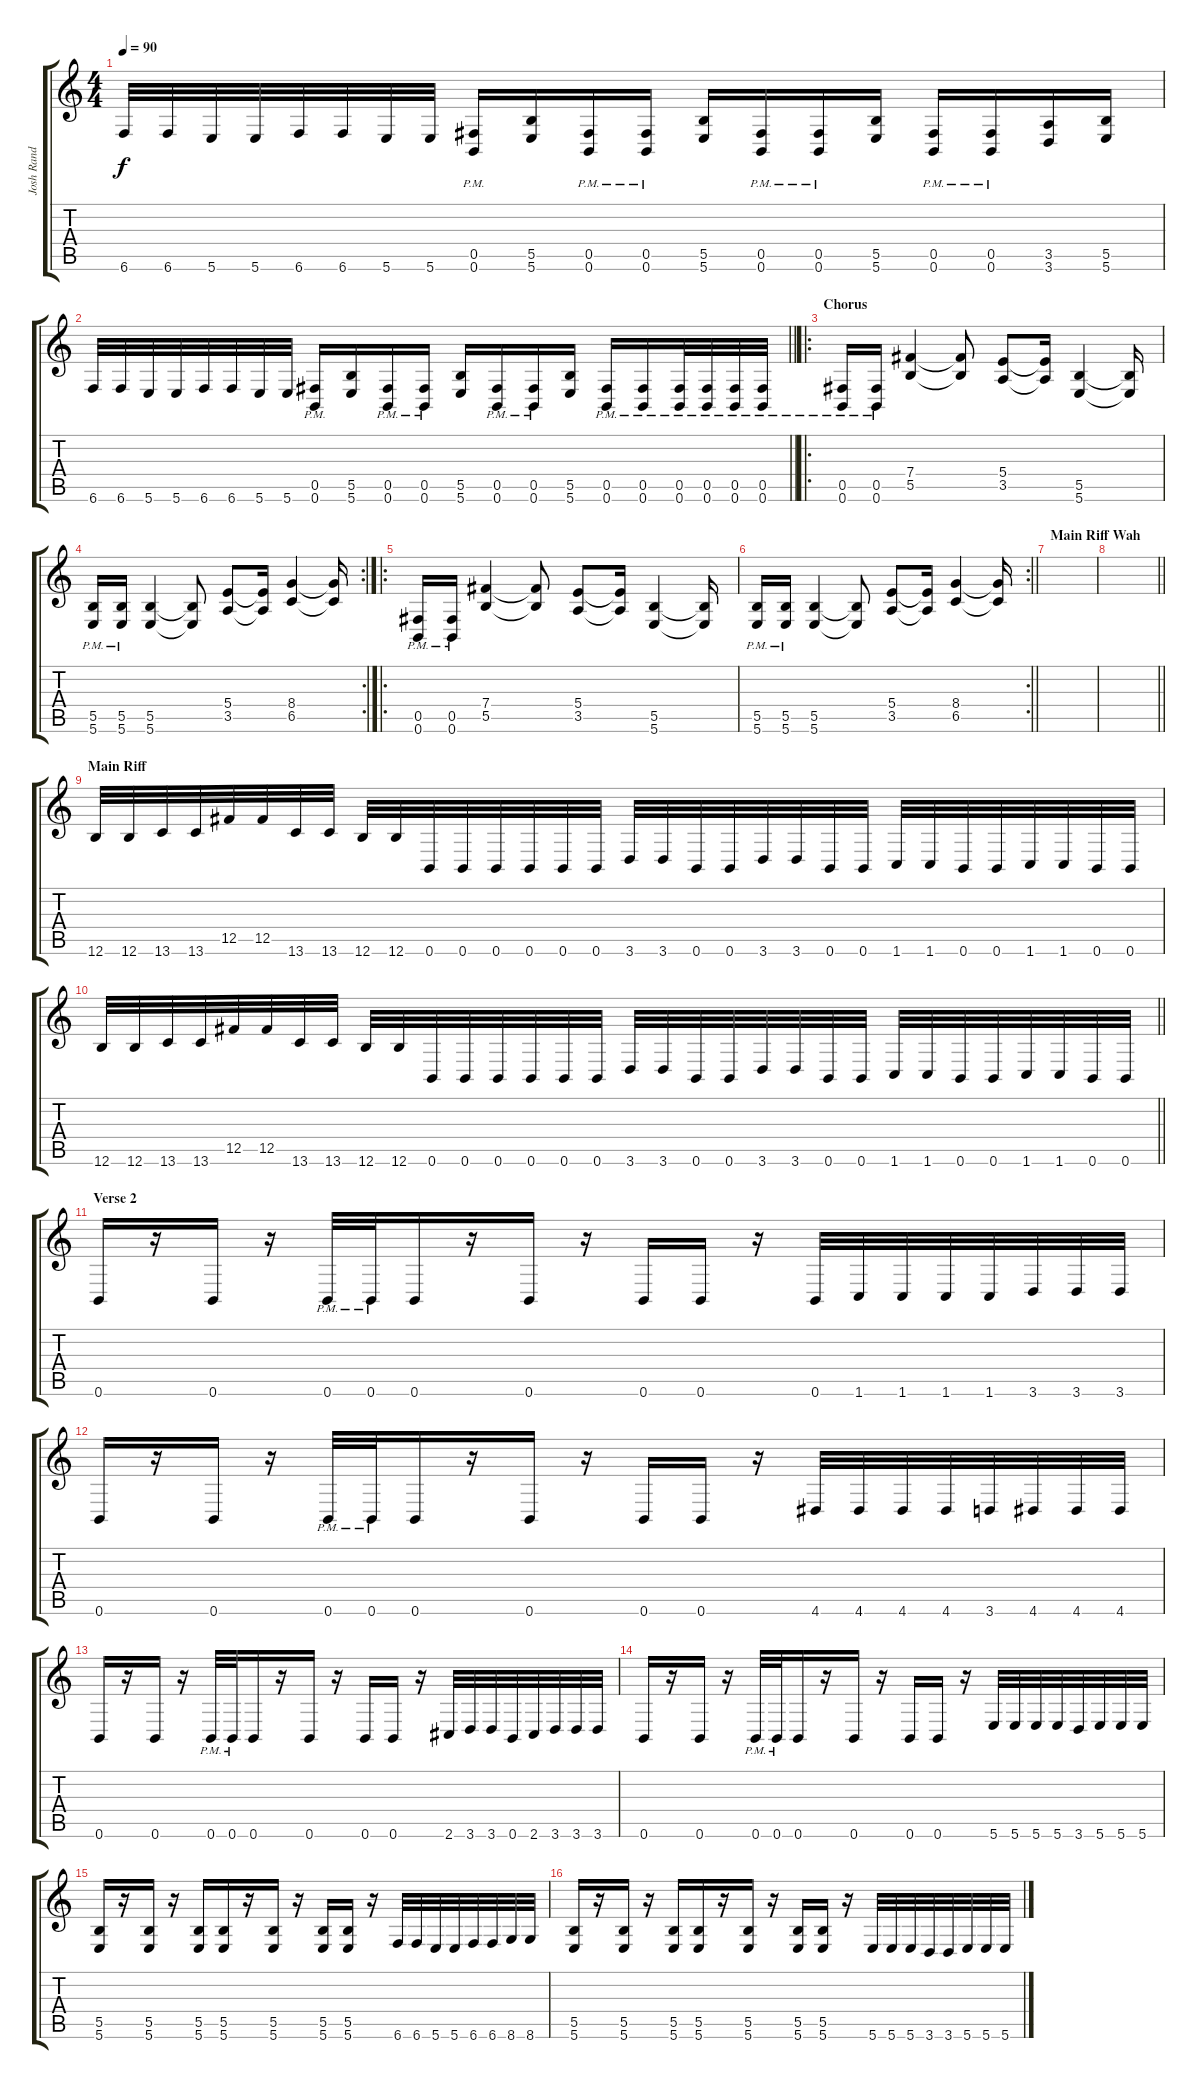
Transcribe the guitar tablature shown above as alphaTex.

\track ("Josh Rand" "Josh Rand") {instrument distortionguitar}
\staff {score tabs}
\tuning (Db4 Ab3 E3 B2 Gb2 B1) {hide}
\ts (4 4)
\tempo 90
\clef g2
\ks c
6.6.32{dy f} 6.6.32 5.6.32 5.6.32 6.6.32 6.6.32 5.6.32 5.6.32 (0.5{pm} 0.6{pm}).16 (5.5 5.6).16 (0.5{pm} 0.6{pm}).16 (0.5{pm} 0.6{pm}).16 (5.5 5.6).16 (0.5{pm} 0.6{pm}).16 (0.5{pm} 0.6{pm}).16 (5.5 5.6).16 (0.5{pm} 0.6{pm}).16 (0.5{pm} 0.6{pm}).16 (3.5 3.6).16 (5.5 5.6).16 |
\barLineRight lightlight
6.6.32 6.6.32 5.6.32 5.6.32 6.6.32 6.6.32 5.6.32 5.6.32 (0.5{pm} 0.6{pm}).16 (5.5 5.6).16 (0.5{pm} 0.6{pm}).16 (0.5{pm} 0.6{pm}).16 (5.5 5.6).16 (0.5{pm} 0.6{pm}).16 (0.5{pm} 0.6{pm}).16 (5.5 5.6).16 (0.5{pm} 0.6{pm}).16 (0.5{pm} 0.6{pm}).16 (0.5{pm} 0.6{pm}).32 (0.5{pm} 0.6{pm}).32 (0.5{pm} 0.6{pm}).32 (0.5{pm} 0.6{pm}).32 |
\ro
\section ("" "Chorus")
(0.5{pm} 0.6{pm}).16 (0.5{pm} 0.6{pm}).16 (7.4 5.5).4 (7.4{t} 5.5{t}).8 (5.4 3.5).8 (5.4{t} 3.5{t}).16 (5.5 5.6).4 (5.5{t} 5.6{t}).16 |
\rc 2
(5.5{pm} 5.6{pm}).16 (5.5{pm} 5.6{pm}).16 (5.5 5.6).4 (5.5{t} 5.6{t}).8 (5.4 3.5).8 (5.4{t} 3.5{t}).16 (8.4 6.5).4 (8.4{t} 6.5{t}).16 |
\ro
(0.5{pm} 0.6{pm}).16 (0.5{pm} 0.6{pm}).16 (7.4 5.5).4 (7.4{t} 5.5{t}).8 (5.4 3.5).8 (5.4{t} 3.5{t}).16 (5.5 5.6).4 (5.5{t} 5.6{t}).16 |
\rc 2
\barLineRight lightlight
(5.5{pm} 5.6{pm}).16 (5.5{pm} 5.6{pm}).16 (5.5 5.6).4 (5.5{t} 5.6{t}).8 (5.4 3.5).8 (5.4{t} 3.5{t}).16 (8.4 6.5).4 (8.4{t} 6.5{t}).16 |
\section ("" "Main Riff Wah")
|
\barLineRight lightlight
|
\section ("" "Main Riff")
12.6.32 12.6.32 13.6.32 13.6.32 12.5.32 12.5.32 13.6.32 13.6.32 12.6.32 12.6.32 0.6.32 0.6.32 0.6.32 0.6.32 0.6.32 0.6.32 3.6.32 3.6.32 0.6.32 0.6.32 3.6.32 3.6.32 0.6.32 0.6.32 1.6.32 1.6.32 0.6.32 0.6.32 1.6.32 1.6.32 0.6.32 0.6.32 |
\barLineRight lightlight
12.6.32 12.6.32 13.6.32 13.6.32 12.5.32 12.5.32 13.6.32 13.6.32 12.6.32 12.6.32 0.6.32 0.6.32 0.6.32 0.6.32 0.6.32 0.6.32 3.6.32 3.6.32 0.6.32 0.6.32 3.6.32 3.6.32 0.6.32 0.6.32 1.6.32 1.6.32 0.6.32 0.6.32 1.6.32 1.6.32 0.6.32 0.6.32 |
\section ("" "Verse 2")
0.6.16 r.16 0.6.16 r.16 0.6{pm}.32 0.6{pm}.32 0.6.16 r.16 0.6.16 r.16 0.6.16 0.6.16 r.16 0.6.32 1.6.32 1.6.32 1.6.32 1.6.32 3.6.32 3.6.32 3.6.32 |
0.6.16 r.16 0.6.16 r.16 0.6{pm}.32 0.6{pm}.32 0.6.16 r.16 0.6.16 r.16 0.6.16 0.6.16 r.16 4.6.32 4.6.32 4.6.32 4.6.32 3.6.32 4.6.32 4.6.32 4.6.32 |
0.6.16 r.16 0.6.16 r.16 0.6{pm}.32 0.6{pm}.32 0.6.16 r.16 0.6.16 r.16 0.6.16 0.6.16 r.16 2.6.32 3.6.32 3.6.32 0.6.32 2.6.32 3.6.32 3.6.32 3.6.32 |
0.6.16 r.16 0.6.16 r.16 0.6{pm}.32 0.6{pm}.32 0.6.16 r.16 0.6.16 r.16 0.6.16 0.6.16 r.16 5.6.32 5.6.32 5.6.32 5.6.32 3.6.32 5.6.32 5.6.32 5.6.32 |
(5.5 5.6).16 r.16 (5.5 5.6).16 r.16 (5.5 5.6).16 (5.5 5.6).16 r.16 (5.5 5.6).16 r.16 (5.5 5.6).16 (5.5 5.6).16 r.16 6.6.32 6.6.32 5.6.32 5.6.32 6.6.32 6.6.32 8.6.32 8.6.32 |
(5.5 5.6).16 r.16 (5.5 5.6).16 r.16 (5.5 5.6).16 (5.5 5.6).16 r.16 (5.5 5.6).16 r.16 (5.5 5.6).16 (5.5 5.6).16 r.16 5.6.32 5.6.32 5.6.32 3.6.32 3.6.32 5.6.32 5.6.32 5.6.32
